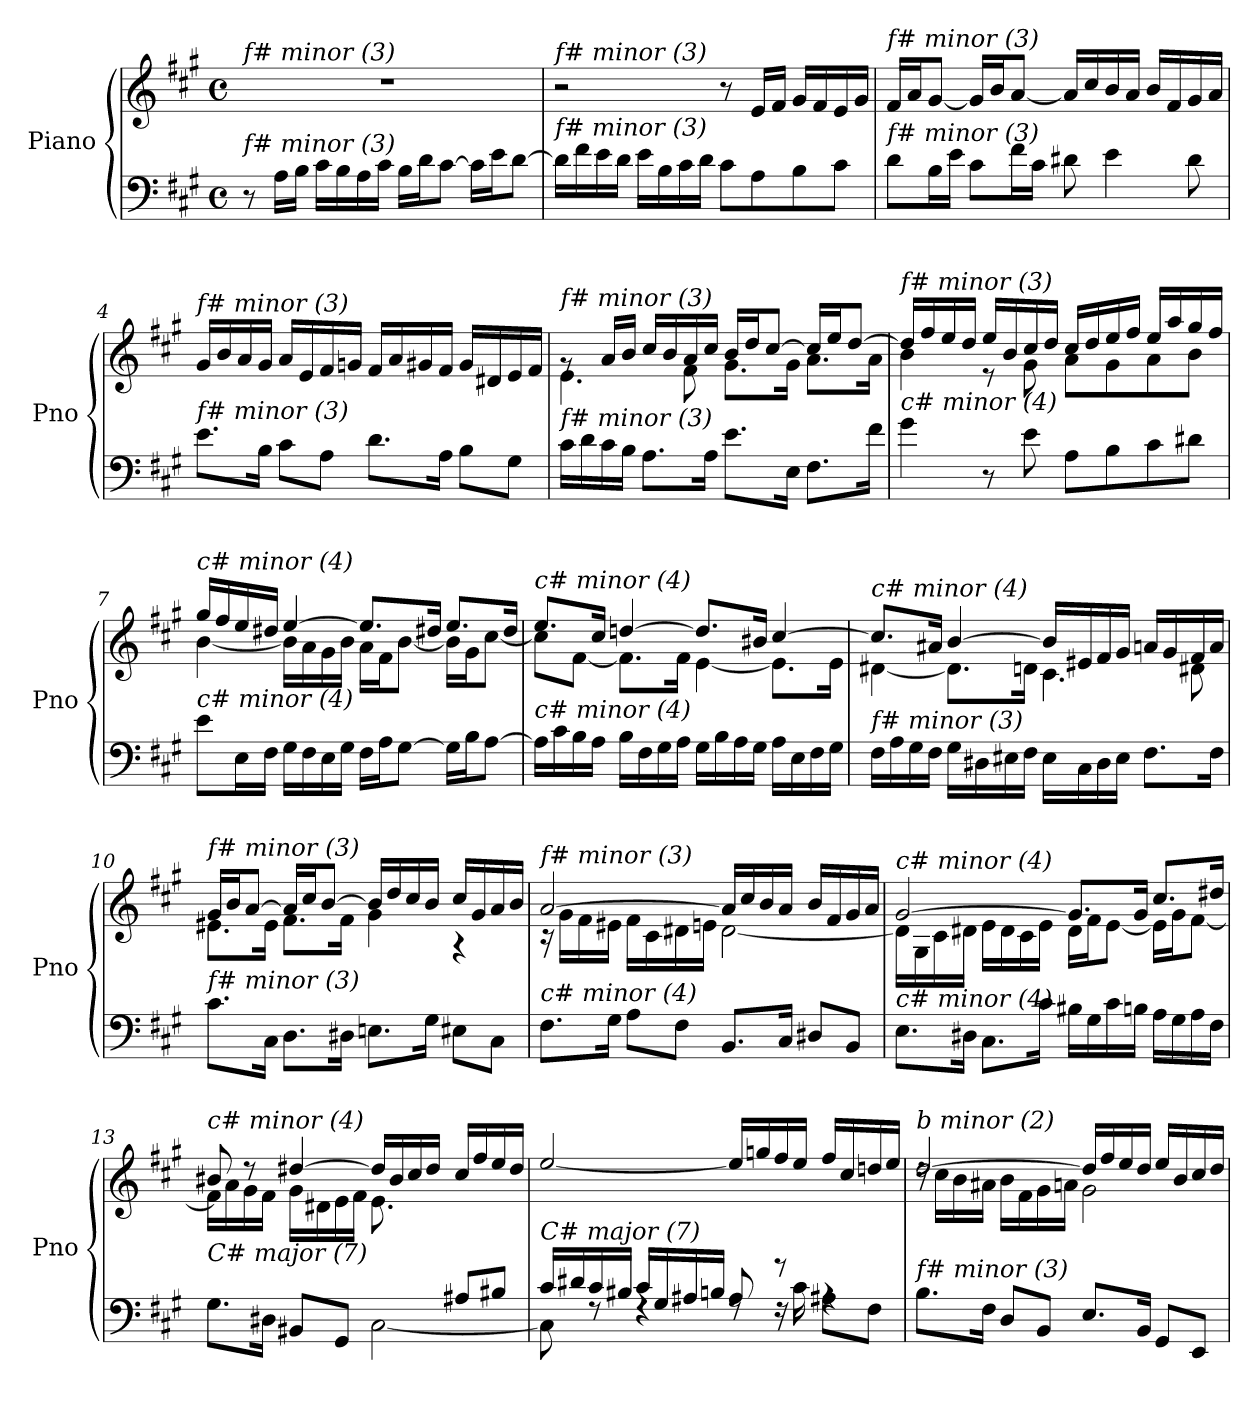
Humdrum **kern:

**kern	**kern
*part1	*part1
*staff2	*staff1
*I"Piano	*
*I'Pno	*
*clefF4	*clefG2
*k[f#c#g#]	*k[f#c#g#]
*M4/4	*M4/4
*met(c)	*met(c)
=1	=1
!	!LO:TX:i:t=f# minor (3)
!LO:TX:i:t=f# minor (3)	!
8r	1r
16A\LL	.
16B\JJ	.
16c#\LL	.
16B\	.
16A\	.
16c#\JJ	.
16B\LL	.
16d\J	.
[8c#\J	.
16c#\LL]	.
16e\J	.
[8d\J	.
=2	=2
!	!LO:TX:i:t=f# minor (3)
!LO:TX:i:t=f# minor (3)	!
16d\LL]	2r
16f#\	.
16e\	.
16d\JJ	.
16e\LL	.
16B\	.
16c#\	.
16d\JJ	.
8c#\L	8r
8A\	16e/LL
.	16f#/JJ
8B\	16g#/LL
.	16f#/
8c#\J	16e/
.	16g#/JJ
=3	=3
!	!LO:TX:i:t=f# minor (3)
!LO:TX:i:t=f# minor (3)	!
8d\L	16f#/LL
.	16a/J
16B\L	[8g#/J
16e\JJ	.
8c#\L	16g#/LL]
.	16b/J
16f#\L	[8a/J
16c#\JJ	.
8d#X\	16a/LL]
.	16cc#/
4e\	16b/
.	16a/JJ
.	16b/LL
.	16f#/
8d#\	16g#/
.	16a/JJ
!!LO:LB:g=z
=4	=4
!	!LO:TX:i:t=f# minor (3)
!LO:TX:i:t=f# minor (3)	!
8.e\L	16g#/LL
.	16b/
.	16a/
16B\Jk	16g#/JJ
8c#\L	16a/LL
.	16e/
8A\J	16f#/
.	16gn/JJ
8.d\L	16f#/LL
.	16a/
.	16g#X/
16A\Jk	16f#/JJ
8B\L	16g#/LL
.	16d#X/
8G#\J	16e/
.	16f#/JJ
=5	=5
*	*^
!	!LO:TX:i:t=f# minor (3)	!
!LO:TX:i:t=f# minor (3)	!	!
16c#\LL	8rg	4.e\
16d\	.	.
16c#\	16a/LL	.
16B\JJ	16b/JJ	.
8.A\L	16cc#/LL	.
.	16b/	.
.	16a/	8f#\
16A\Jk	16cc#/JJ	.
8.e\L	16b/LL	8.g#\L
.	16dd/J	.
.	[8cc#/J	.
16E\Jk	.	16g#\Jk
8.F#\L	16cc#/LL]	8.a\L
.	16ee/J	.
.	[8dd/J	.
16f#\Jk	.	16a\Jk
=6	=6	=6
!	!LO:TX:i:t=f# minor (3)	!
!LO:TX:i:t=c# minor (4)	!	!
4g#\	16dd/LL]	4b\
.	16ff#/	.
.	16ee/	.
.	16dd/JJ	.
8r	16ee/LL	8r
.	16b/	.
8e\	16cc#/	8g#\
.	16dd/JJ	.
8A\L	16cc#/LL	8a\L
.	16dd/	.
8B\	16ee/	8g#\
.	16ff#/JJ	.
8c#\	16ee/LL	8a\
.	16aa/	.
8d#X\J	16gg#/	8b\J
.	16ff#/JJ	.
!!LO:LB:g=z	!!
=7	=7	=7
!	!LO:TX:i:t=c# minor (4)	!
!LO:TX:i:t=c# minor (4)	!	!
8e\L	16gg#/LL	[4b\
.	16ff#/	.
16E\L	16ee/	.
16F#\JJ	16dd#X/JJ	.
16G#\LL	[4ee/	16b\LL]
16F#\	.	16a\
16E\	.	16g#\
16G#\JJ	.	16b\JJ
16F#\LL	8.ee/L]	16a\LL
16A\J	.	16f#\J
[8G#\J	.	[8b\J
.	16dd#X/Jk	.
16G#\LL]	8.ee/L	16b\LL]
16B\J	.	16g#\J
[8A\J	.	[8cc#\J
.	16dd#/Jk	.
=8	=8	=8
!	!LO:TX:i:t=c# minor (4)	!
!LO:TX:i:t=c# minor (4)	!	!
16A\LL]	8.ee/L	8cc#\L]
16c#\	.	.
16B\	.	[8f#\J
16A\JJ	16cc#/Jk	.
16B\LL	[4ddn/	8.f#\L]
16F#\	.	.
16G#\	.	.
16A\JJ	.	16f#\Jk
16G#\LL	8.dd/L]	[4e\
16B\	.	.
16A\	.	.
16G#\JJ	16b#X/Jk	.
16A\LL	[4cc#/	8.e\L]
16E\	.	.
16F#\	.	.
16G#\JJ	.	16e\Jk
=9	=9	=9
!	!LO:TX:i:t=c# minor (4)	!
!LO:TX:i:t=f# minor (3)	!	!
16F#\LL	8.cc#/L]	[4d#X\
16A\	.	.
16G#\	.	.
16F#\JJ	16a#X/Jk	.
16G#\LL	[4b/	8.d#\L]
16D#X\	.	.
16E#X\	.	.
16F#\JJ	.	16dn\Jk
16E#\LL	16b/LL]	4.c#\
16C#\	16e#X/	.
16D#\	16f#/	.
16E#\JJ	16g#/JJ	.
8.F#\L	16an/LL	.
.	16g#/	.
.	16f#/	8d#X\
16F#\Jk	16a/JJ	.
!!LO:LB:g=z	!!
=10	=10	=10
!	!LO:TX:i:t=f# minor (3)	!
!LO:TX:i:t=f# minor (3)	!	!
8.c#\L	16g#/LL	8.e#X\L
.	16b/J	.
.	[8a/J	.
16C#\Jk	.	16e#\Jk
8.D\L	16a/LL]	8.f#\L
.	16cc#/J	.
.	[8b/J	.
16D#X\Jk	.	16f#\Jk
8.En\L	16b/LL]	4g#\
.	16dd/	.
.	16cc#/	.
16G#\Jk	16b/JJ	.
8E#X\L	16cc#/LL	4r
.	16g#/	.
8C#\J	16a/	.
.	16b/JJ	.
=11	=11	=11
!	!LO:TX:i:t=f# minor (3)	!
!LO:TX:i:t=c# minor (4)	!	!
8.F#\L	[2a/	16r
.	.	16g#\LL
.	.	16f#\
16G#\Jk	.	16e#X\JJ
8A\L	.	16f#\LL
.	.	16c#\
8F#\J	.	16d#X\
.	.	16en\JJ
8.BB/L	16a/LL]	[2d#\
.	16cc#/	.
.	16b/	.
16C#/Jk	16a/JJ	.
8D#X/L	16b/LL	.
.	16f#/	.
8BB/J	16g#/	.
.	16a/JJ	.
=12	=12	=12
!	!LO:TX:i:t=c# minor (4)	!
!LO:TX:i:t=c# minor (4)	!	!
8.E\L	[2g#/	16d#\LL]
.	.	16G#\
.	.	16c#\
16D#X\Jk	.	16d#X\JJ
8.C#\L	.	16e\LL
.	.	16d#\
.	.	16c#\
16c#\Jk	.	16e\JJ
16B#X\LL	8.g#/L]	16d#\LL
16G#\	.	16f#\J
16c#\	.	[8e\J
16Bn\JJ	16g#/Jk	.
16A\LL	8.cc#/L	16e\LL]
16G#\	.	16g#\J
16A\	.	[8f#\J
16F#\JJ	16dd#X/Jk	.
!!LO:LB:g=z	!!
=13	=13	=13
*^	*	*
!	!	!LO:TX:i:t=c# minor (4)	!
!LO:TX:i:t=C# major (7)	!	!	!
2ryy	8.G#\L	8b#X/	16f#\LL]
.	.	.	16a\
.	.	8r	16g#\
.	16D#X\Jk	.	16f#\JJ
.	8BB#X/L	[4dd#X/	16g#\LL
.	.	.	16d#X\
.	8GG#/J	.	16e\
.	.	.	16f#\JJ
8.ryy	[2C#\	16dd#/LL]	8.e\L
.	.	16b#/	.
.	.	16cc#/	.
16G#/Jk	.	16dd#/JJ	4ryy
8A#X/L	.	16cc#/LL	.
.	.	16ff#/	.
8B#X/J	.	16ee/	.
.	.	16dd#/JJ	16ryy
=14	=14	=14	=14
!	!	!LO:TX:i:t=b minor (2)	!
!LO:TX:i:t=C# major (7)	!	!	!
*	*	*v	*v
16c#/LL	8C#\]	[2ee/
16d#X/	.	.
16c#/	8rF	.
16B#X/JJ	.	.
16c#/LL	4rF	.
16G#/	.	.
16A#X/	.	.
16Bn/JJ	.	.
8A#/	8rF	16ee/LL]
.	.	16ggn/
8r	16rF	16ff#/
.	16c#\	16ee/JJ
4rA	8A#X\L	16ff#/LL
.	.	16cc#/
.	8F#\J	16ddn/
.	.	16ee/JJ
*v	*v	*
!!LO:PB:g=z
=15	=15
*	*^
!	!LO:TX:i:t=b minor (2)	!
!LO:TX:i:t=f# minor (3)	!	!
8.B\L	[2dd/	16rdd
.	.	16cc#\LL
.	.	16b\
16F#\Jk	.	16a#X\JJ
8D/L	.	16b\LL
.	.	16f#\
8BB/J	.	16g#\
.	.	16an\JJ
8.E/L	16dd/LL]	2g#\
.	16ff#/	.
.	16ee/	.
16BB/Jk	16dd/JJ	.
8GG#/L	16ee/LL	.
.	16b/	.
8EE/J	16cc#/	.
.	16dd/JJ	.
*	*v	*v
=	=
*-	*-
